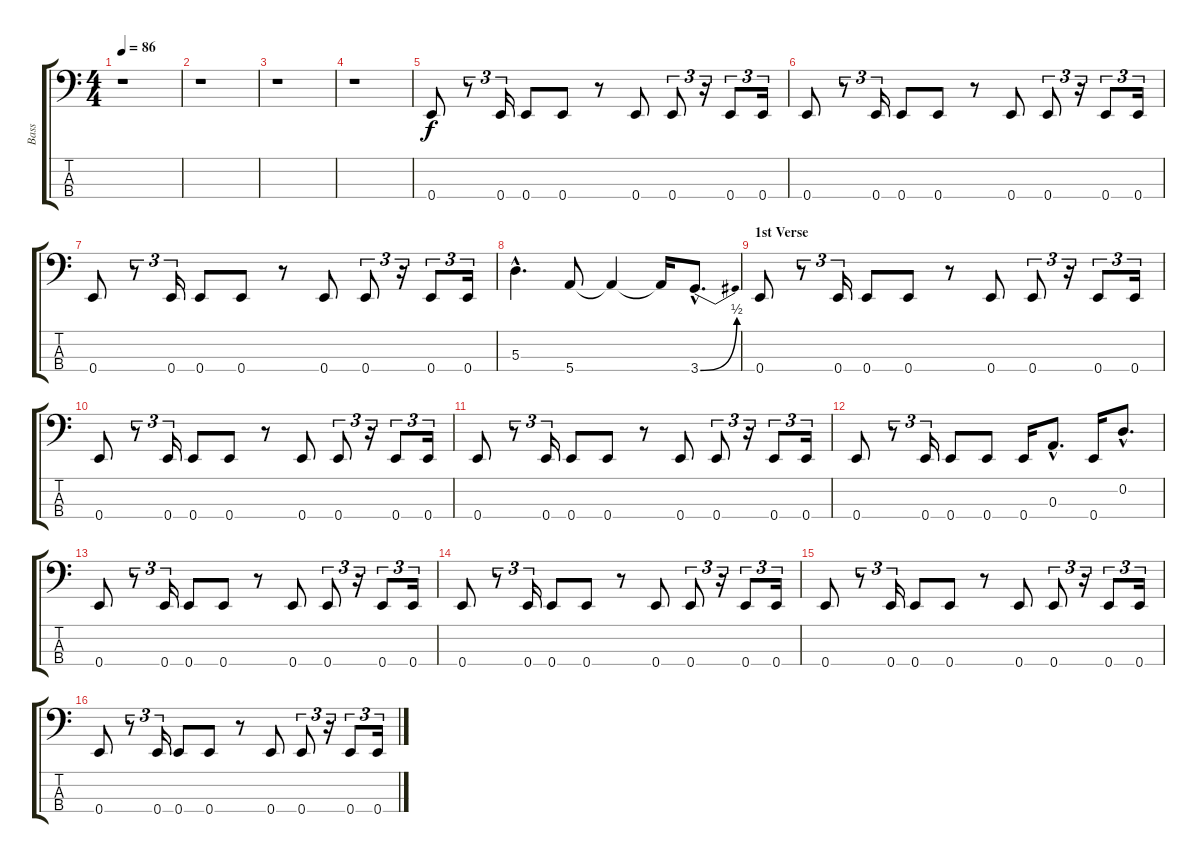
\track ("Bass" "Bass") {instrument electricbassfinger}
\staff {score tabs}
\tuning (G2 D2 A1 E1) {hide}
\ts (4 4)
\tempo 86
\clef f4
\ks c
r.1{dy f instrument electricbassfinger} |
r.1 |
r.1 |
r.1 |
0.4.8 r.8{tu (3 2)} 0.4.16{tu (3 2)} 0.4.8 0.4.8 r.8 0.4.8 0.4.8{tu (3 2)} r.16{tu (3 2)} 0.4.8{tu (3 2)} 0.4.16{tu (3 2)} |
0.4.8 r.8{tu (3 2)} 0.4.16{tu (3 2)} 0.4.8 0.4.8 r.8 0.4.8 0.4.8{tu (3 2)} r.16{tu (3 2)} 0.4.8{tu (3 2)} 0.4.16{tu (3 2)} |
0.4.8 r.8{tu (3 2)} 0.4.16{tu (3 2)} 0.4.8 0.4.8 r.8 0.4.8 0.4.8{tu (3 2)} r.16{tu (3 2)} 0.4.8{tu (3 2)} 0.4.16{tu (3 2)} |
5.3{hac}.4{d} 5.4.8 5.4{t}.4 5.4{t}.16 3.4{be (bend 0 0 60 2) hac}.8{d} |
\section ("" "1st Verse")
0.4.8 r.8{tu (3 2)} 0.4.16{tu (3 2)} 0.4.8 0.4.8 r.8 0.4.8 0.4.8{tu (3 2)} r.16{tu (3 2)} 0.4.8{tu (3 2)} 0.4.16{tu (3 2)} |
0.4.8 r.8{tu (3 2)} 0.4.16{tu (3 2)} 0.4.8 0.4.8 r.8 0.4.8 0.4.8{tu (3 2)} r.16{tu (3 2)} 0.4.8{tu (3 2)} 0.4.16{tu (3 2)} |
0.4.8 r.8{tu (3 2)} 0.4.16{tu (3 2)} 0.4.8 0.4.8 r.8 0.4.8 0.4.8{tu (3 2)} r.16{tu (3 2)} 0.4.8{tu (3 2)} 0.4.16{tu (3 2)} |
0.4.8 r.8{tu (3 2)} 0.4.16{tu (3 2)} 0.4.8 0.4.8 0.4.16 0.3{hac}.8{d} 0.4.16 0.2{hac}.8{d} |
0.4.8 r.8{tu (3 2)} 0.4.16{tu (3 2)} 0.4.8 0.4.8 r.8 0.4.8 0.4.8{tu (3 2)} r.16{tu (3 2)} 0.4.8{tu (3 2)} 0.4.16{tu (3 2)} |
0.4.8 r.8{tu (3 2)} 0.4.16{tu (3 2)} 0.4.8 0.4.8 r.8 0.4.8 0.4.8{tu (3 2)} r.16{tu (3 2)} 0.4.8{tu (3 2)} 0.4.16{tu (3 2)} |
0.4.8 r.8{tu (3 2)} 0.4.16{tu (3 2)} 0.4.8 0.4.8 r.8 0.4.8 0.4.8{tu (3 2)} r.16{tu (3 2)} 0.4.8{tu (3 2)} 0.4.16{tu (3 2)} |
0.4.8 r.8{tu (3 2)} 0.4.16{tu (3 2)} 0.4.8 0.4.8 r.8 0.4.8 0.4.8{tu (3 2)} r.16{tu (3 2)} 0.4.8{tu (3 2)} 0.4.16{tu (3 2)}
